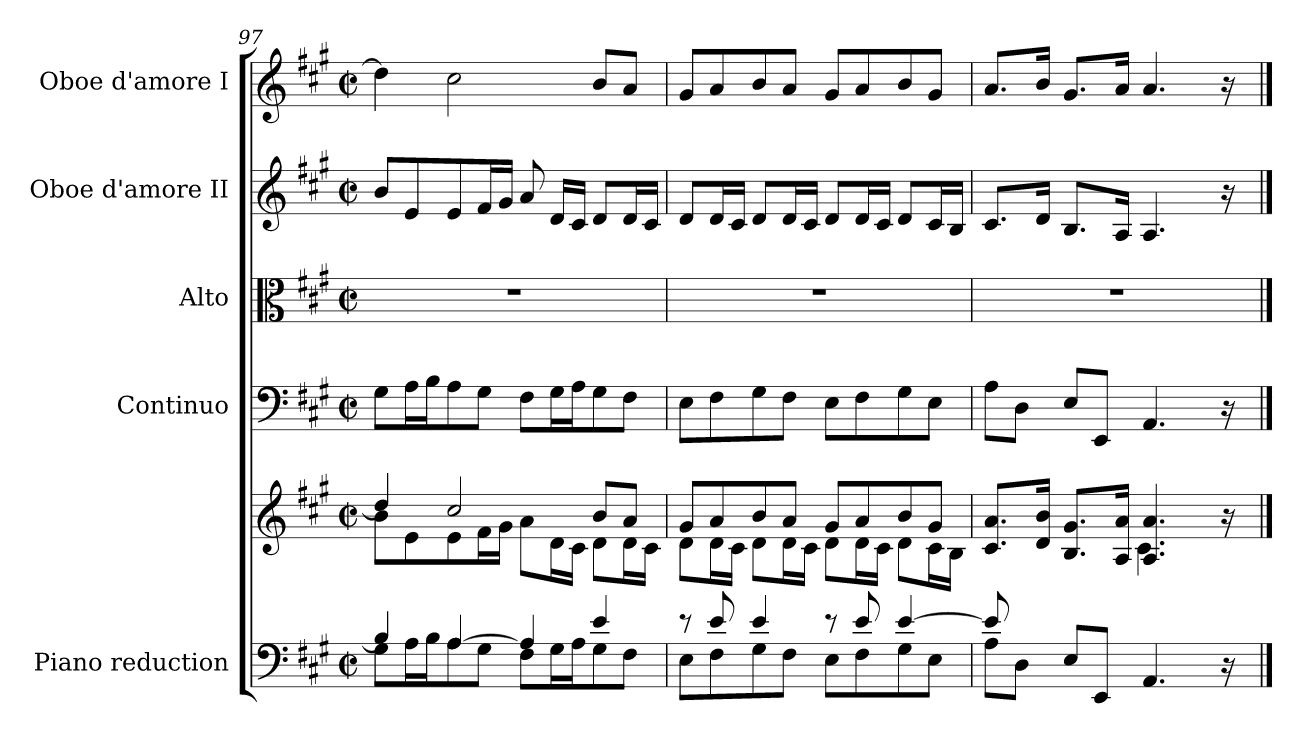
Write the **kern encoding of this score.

**kern	**kern	**kern	**kern	**kern	**kern
*part5	*part5	*part4	*part3	*part2	*part1
*staff6	*staff5	*staff4	*staff3	*staff2	*staff1
*I"Piano reduction	*	*I"Continuo	*I"Alto	*I"Oboe d'amore II	*I"Oboe d'amore I
*I'Pno	*	*	*	*I'Ob	*I'Ob
!!LO:LB:g=z
*clefF4	*clefG2	*clefF4	*clefC3	*clefG2	*clefG2
*k[f#c#g#]	*k[f#c#g#]	*k[f#c#g#]	*k[f#c#g#]	*k[f#c#g#]	*k[f#c#g#]
*M2/2	*M2/2	*M2/2	*M2/2	*M2/2	*M2/2
*met(c|)	*met(c|)	*met(c|)	*met(c|)	*met(c|)	*met(c|)
=97	=97	=97	=97	=97	=97
*^	*^	*	*	*	*
4B/]	8G#\L	4dd/]	8b\L	8G#\L	1r	8b/L	4dd\]
.	16A\L	.	8e\	16A\L	.	8e/	.
.	16B\J	.	.	16B\J	.	.	.
[4A/	8A\	2cc#/	8e\	8A\	.	8e/	2cc#\
.	8G#\J	.	16f#\L	8G#\J	.	16f#/L	.
.	.	.	16g#\JJ	.	.	16g#/JJ	.
4A/]	8F#\L	.	8a\L	8F#\L	.	8a/	.
.	16G#\L	.	16d\L	16G#\L	.	16d/LL	.
.	16A\J	.	16c#\JJ	16A\J	.	16c#/JJ	.
4e/	8G#\	8b/L	8d\L	8G#\	.	8d/L	8b/L
.	8F#\J	8a/J	16d\L	8F#\J	.	16d/L	8a/J
.	.	.	16c#\JJ	.	.	16c#/JJ	.
=98	=98	=98	=98	=98	=98	=98	=98
8r	8E\L	8g#/L	8d\L	8E\L	1r	8d/L	8g#/L
8e/	8F#\	8a/	16d\L	8F#\	.	16d/L	8a/
.	.	.	16c#\JJ	.	.	16c#/JJ	.
4e/	8G#\	8b/	8d\L	8G#\	.	8d/L	8b/
.	8F#\J	8a/J	16d\L	8F#\J	.	16d/L	8a/J
.	.	.	16c#\JJ	.	.	16c#/JJ	.
8r	8E\L	8g#/L	8d\L	8E\L	.	8d/L	8g#/L
8e/	8F#\	8a/	16d\L	8F#\	.	16d/L	8a/
.	.	.	16c#\JJ	.	.	16c#/JJ	.
[4e/	8G#\	8b/	8d\L	8G#\	.	8d/L	8b/
.	8E\J	8g#/J	16c#\L	8E\J	.	16c#/L	8g#/J
.	.	.	16B\JJ	.	.	16B/JJ	.
=99	=99	=99	=99	=99	=99	=99	=99
8e/L]	8A\L	8.c#/ 8.a/L	8ryy	8A\L	1r	8.c#/L	8.a/L
16ryy	8D\J	.	8f#\	8D\J	.	.	.
2ryy	.	16d/ 16b/Jk	.	.	.	16d/Jk	16b/Jk
.	8E/L	8.B/ 8.g#/L	8e\	8E/L	.	8.B/L	8.g#/L
.	8EE/J	.	8d\J	8EE/J	.	.	.
.	.	16A/ 16a/Jk	.	.	.	16A/Jk	16a/Jk
.	4.AA/	4.A/ 4.a/	4.c#\	4.AA/	.	4.A/	4.a/
4ryy	.	.	.	.	.	.	.
.	16r	16r	16ryy	16r	.	16r	16r
16ryy	16ryy	16ryy	16ryy	16ryy	.	16ryy	16ryy
*v	*v	*	*	*	*	*	*
*	*v	*v	*	*	*	*
==	==	==	==	==	==
*-	*-	*-	*-	*-	*-
